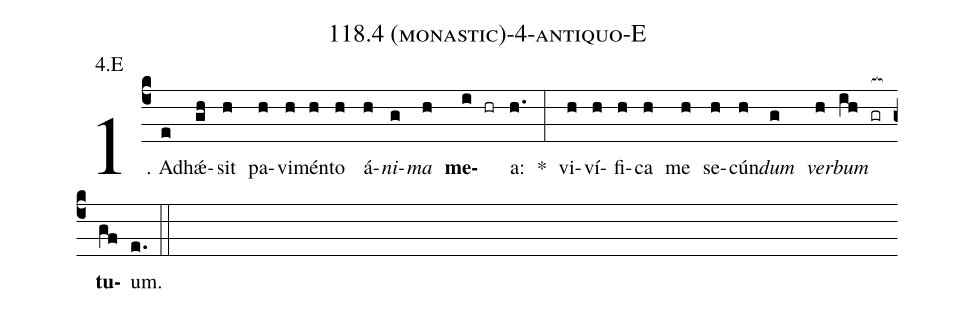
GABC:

name: 118.4 (monastic)-4-antiquo-E;
annotation: 4.E;
%%
(c4)1. Ad(e)hǽ(gh)sit(h) pa(h)vi(h)mén(h)to(h) á(h)<i>ni</i>(g)<i>ma</i>(h) <b>me</b>(i hr)a:(h.) *(:) vi(h)ví(h)fi(h)ca(h) me(h) se(h)cún(h)<i>dum</i>(g) <i>ver</i>(h)<i>bum</i>(ih gr[ocb:1{]) <b>tu</b>(gf[ocb:0}])um.(e.) (::)
